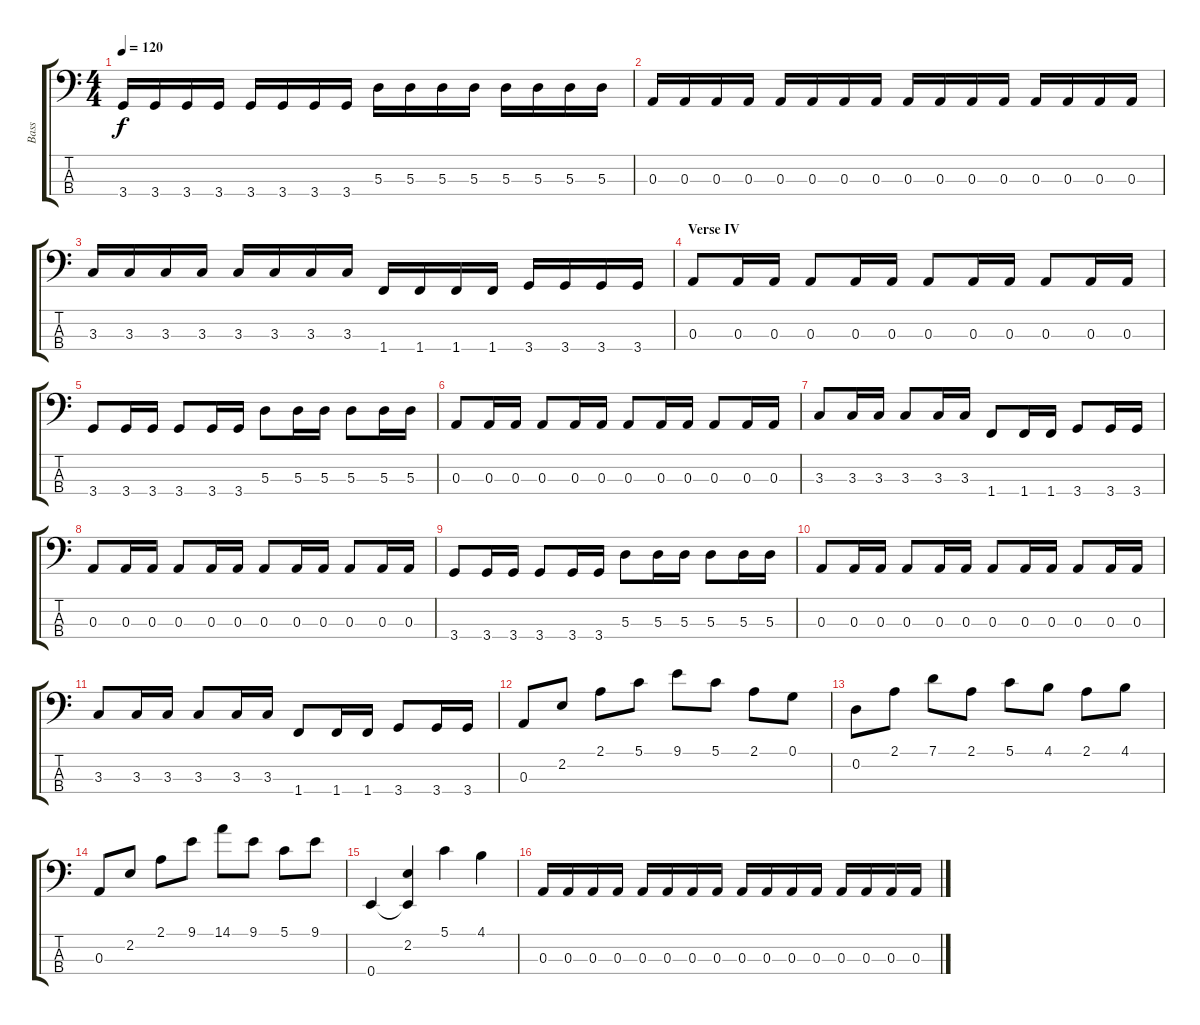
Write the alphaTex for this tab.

\track ("Bass" "Bass") {instrument electricbassfinger}
\staff {score tabs}
\tuning (G2 D2 A1 E1) {hide}
\ts (4 4)
\tempo 120
\clef f4
\ks c
3.4.16{dy f} 3.4.16 3.4.16 3.4.16 3.4.16 3.4.16 3.4.16 3.4.16 5.3.16 5.3.16 5.3.16 5.3.16 5.3.16 5.3.16 5.3.16 5.3.16 |
0.3.16 0.3.16 0.3.16 0.3.16 0.3.16 0.3.16 0.3.16 0.3.16 0.3.16 0.3.16 0.3.16 0.3.16 0.3.16 0.3.16 0.3.16 0.3.16 |
3.3.16 3.3.16 3.3.16 3.3.16 3.3.16 3.3.16 3.3.16 3.3.16 1.4.16 1.4.16 1.4.16 1.4.16 3.4.16 3.4.16 3.4.16 3.4.16 |
\section ("" "Verse IV")
0.3.8 0.3.16 0.3.16 0.3.8 0.3.16 0.3.16 0.3.8 0.3.16 0.3.16 0.3.8 0.3.16 0.3.16 |
3.4.8 3.4.16 3.4.16 3.4.8 3.4.16 3.4.16 5.3.8 5.3.16 5.3.16 5.3.8 5.3.16 5.3.16 |
0.3.8 0.3.16 0.3.16 0.3.8 0.3.16 0.3.16 0.3.8 0.3.16 0.3.16 0.3.8 0.3.16 0.3.16 |
3.3.8 3.3.16 3.3.16 3.3.8 3.3.16 3.3.16 1.4.8 1.4.16 1.4.16 3.4.8 3.4.16 3.4.16 |
0.3.8 0.3.16 0.3.16 0.3.8 0.3.16 0.3.16 0.3.8 0.3.16 0.3.16 0.3.8 0.3.16 0.3.16 |
3.4.8 3.4.16 3.4.16 3.4.8 3.4.16 3.4.16 5.3.8 5.3.16 5.3.16 5.3.8 5.3.16 5.3.16 |
0.3.8 0.3.16 0.3.16 0.3.8 0.3.16 0.3.16 0.3.8 0.3.16 0.3.16 0.3.8 0.3.16 0.3.16 |
3.3.8 3.3.16 3.3.16 3.3.8 3.3.16 3.3.16 1.4.8 1.4.16 1.4.16 3.4.8 3.4.16 3.4.16 |
0.3.8 2.2.8 2.1.8 5.1.8 9.1.8 5.1.8 2.1.8 0.1.8 |
0.2.8 2.1.8 7.1.8 2.1.8 5.1.8 4.1.8 2.1.8 4.1.8 |
0.3.8 2.2.8 2.1.8 9.1.8 14.1.8 9.1.8 5.1.8 9.1.8 |
0.4.4 (2.2 0.4{t}).4 5.1.4 4.1.4 |
0.3.16 0.3.16 0.3.16 0.3.16 0.3.16 0.3.16 0.3.16 0.3.16 0.3.16 0.3.16 0.3.16 0.3.16 0.3.16 0.3.16 0.3.16 0.3.16
